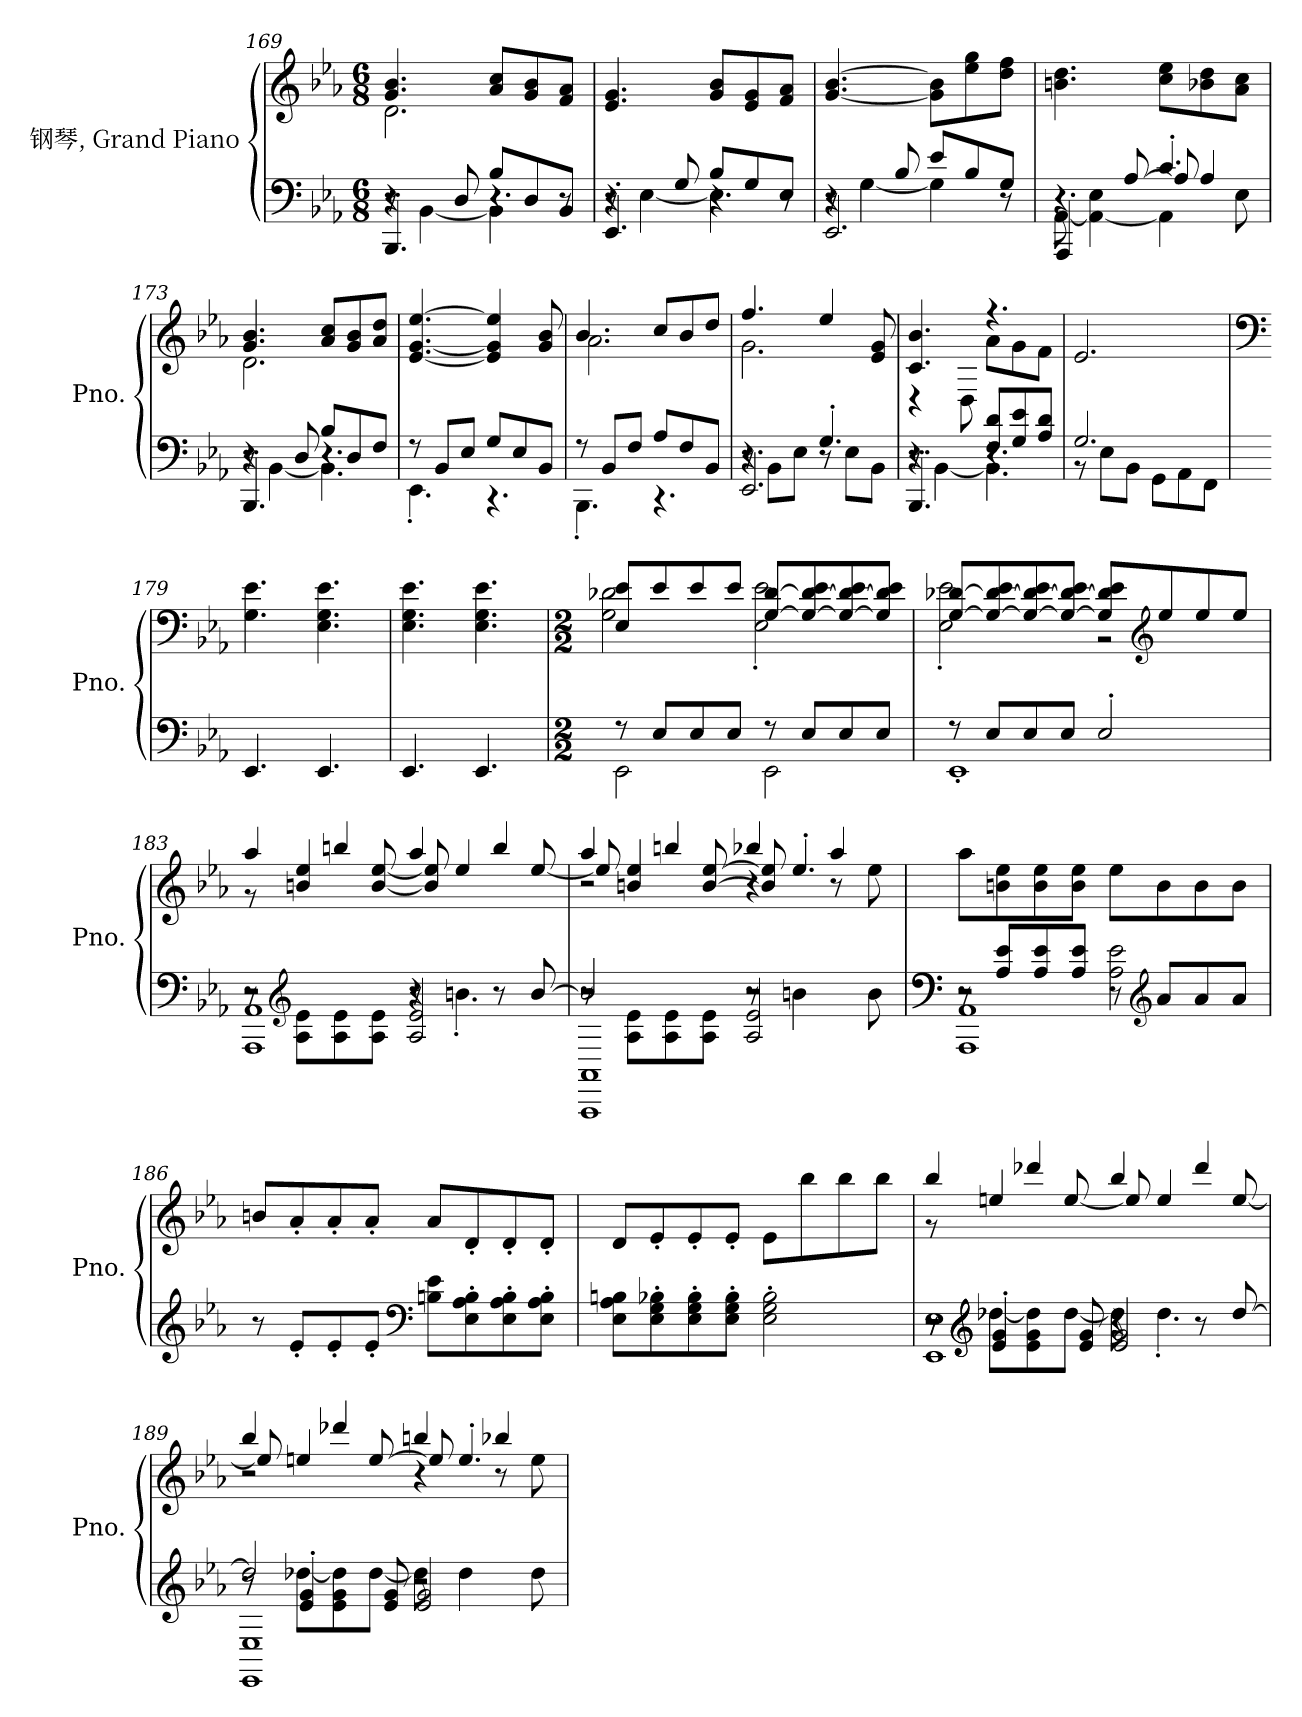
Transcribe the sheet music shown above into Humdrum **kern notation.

**kern	**kern
*part1	*part1
*staff2	*staff1
*I"钢琴, Grand Piano	*
*I'Pno.	*
!!LO:LB:g=z
*clefF4	*clefG2
*k[b-e-a-]	*k[b-e-a-]
*M6/8	*M6/8
*MM80	*MM80
=169	=169
*^	*^
*	*^	*	*
4r	8r	4.BBB-'/	4.g/ 4.b-/	2.d\
.	[4BB-\	.	.	.
8D/	.	.	.	.
*	*	*	*MM85	*
8B-/L	4BB-\]	4.r	8a-/ 8cc/L	.
*	*	*	*MM96	*
8D/	.	.	8g/ 8b-/	.
*	*	*	*MM80	*
8BB-/J	8r	.	8f/ 8a-/J	.
*	*	*	*v	*v
=170	=170	=170	=170
*	*	*	*MM75
4r	8r	4.EE-'/	4.e-/ 4.g/
.	[4E-\	.	.
8G/	.	.	.
*	*	*	*MM75
8B-/L	4E-\]	4.r	8g/ 8b-/L
*	*	*	*MM96
8G/	.	.	8e-/ 8g/
*	*	*	*MM80
8E-/J	8r	.	8f/ 8a-/J
=171	=171	=171	=171
4r	8r	2.EE-/	[4.g/ [4.b-/
.	[4G\	.	.
8B-/	.	.	.
8e-/L	4G\]	.	8g\] 8b-\]L
*	*	*	*MM80
8B-/	.	.	8ee-\ 8gg\
*	*	*	*MM75
8G/J	8r	.	8dd\ 8ff\J
=172	=172	=172	=172
*	*	*	*MM80
4.r	[8AA-\	4AAA-/	4.bn\ 4.dd\
.	4AA-\_ 4E-\	.	.
.	.	[8A-/	.
*	*	*	*MM80
4.c'/	4AA-\]	8A-/]	8cc\ 8ee-\L
*	*	*	*MM100
.	.	4A-/	8b-X\ 8dd\
*	*	*	*MM85
.	8E-\	.	8a-\ 8cc\J
!!LO:PB:g=z
=173	=173	=173	=173
*	*	*	*MM80
*	*	*	*^
4r	8r	4.BBB-'/	4.g/ 4.b-/	2.d\
.	[4BB-\	.	.	.
8D/	.	.	.	.
*	*	*	*MM85	*
8B-/L	4.BB-\]	4.r	8a-/ 8cc/L	.
*	*	*	*MM96	*
8D/	.	.	8g/ 8b-/	.
*	*	*	*MM75	*
8F/J	.	.	8a-/ 8dd/J	.
*	*v	*v	*	*
*	*	*v	*v
=174	=174	=174
8r	4.EE-'\	[4.e-/ [4.g/ [4.ee-/
8BB-/L	.	.
8E-/J	.	.
8G/L	4.r	4e-/] 4g/] 4ee-/]
8E-/	.	.
*	*	*MM75
8BB-/J	.	8g/ 8b-/
=175	=175	=175
*	*	*MM80
*	*	*^
8r	4.BBB-'\	4.b-/	2.a-\
8BB-/L	.	.	.
8F/J	.	.	.
*	*	*MM75	*
8A-/L	4.r	8cc/L	.
*	*	*MM90	*
8F/	.	8b-/	.
8BB-/J	.	8dd/J	.
=176	=176	=176	=176
*	*^	*	*
4.r	8r	2.EE-/	4.ff/	2.g\
.	8BB-\L	.	.	.
.	8E-\J	.	.	.
*	*	*	*MM85	*
4.G'/	8r	.	4ee-/	.
.	8E-\L	.	.	.
*	*	*	*MM75	*
.	8BB-\J	.	8e-/ 8g/	.
=177	=177	=177	=177	=177
4.r	8r	4.BBB-'/	4.c/ 4.b-/	4r
.	[4BB-\	.	.	.
.	.	.	.	8D\
*	*	*	*MM80	*
8F/ 8d/L	4.BB-\]	4.r	4.r	8a-\L
*	*	*	*MM75	*
8G/ 8e-/	.	.	.	8g\
*	*	*	*MM70	*
8A-/ 8d/J	.	.	.	8f\J
*	*v	*v	*	*
*	*	*v	*v
!!LO:LB:g=z
=178	=178	=178
2.G/	8r	2.e-/
.	8E-\L	.
.	8BB-\J	.
.	8GG\L	.
.	8AA-\	.
.	8FF\J	.
*v	*v	*
=179	=179
*	*clefF4
*	*MM85
4.EE-/	4.G\ 4.e-\
*	*MM90
4.EE-/	4.E-\ 4.G\ 4.e-\
=180	=180
4.EE-/	4.E-\ 4.G\ 4.e-\
4.EE-/	4.E-\ 4.G\ 4.e-\
=181	=181
*M2/2	*M2/2
*	*MM100
*^	*^
8r	2EE-\	8E-/ 8e-/L	2G\ 2d-X\
*	*	*MM120	*
8E-/L	.	8e-/	.
*	*	*MM130	*
8E-/	.	8e-/	.
8E-/J	.	8e-/J	.
8r	2EE-\	[8G/ [8d-/L	2E-\' 2e-\'
8E-/L	.	8G/_ 8d-/_ 8e-/	.
8E-/	.	8G/_ 8d-/_ 8e-/	.
8E-/J	.	8G/] 8d-/] 8e-/J	.
!!LO:LB:g=z	!!
=182	=182	=182	=182
8r	1EE-'	[8G/ [8d-X/L	2E-\' 2e-\'
*	*	*MM110	*
8E-/L	.	8G/_ 8d-/_ 8e-/	.
8E-/	.	8G/_ 8d-/_ 8e-/	.
*	*	*MM100	*
8E-/J	.	8G/_ 8d-/_ 8e-/J	.
*	*	*MM90	*
2E-'/	.	8G/] 8d-/] 8e-/L	2r
*	*	*clefG2	*
*	*	*MM110	*
.	.	8ee-/	.
.	.	8ee-/	.
*	*	*MM100	*
.	.	8ee-/J	.
*v	*v	*	*
=183	=183	=183
*	*MM96	*
*^	*	*
*	*^	*	*
*	*	*^	*	*
2r	8r	2r	1AAA- 1AA-	4aa-/	8r
*clefG2	*	*	*	*	*
*	*	*	*	*MM130	*
.	8A-\ 8e-\L	.	.	.	4bn/ 4ee-/
.	8A-\ 8e-\	.	.	4bbn/	.
.	8A-\ 8e-\J	.	.	.	[8b/ [8ee-/
4r	8r	2A-/ 2e-/	.	4aa-/	8b/] 8ee-/]
.	4.bn'\	.	.	.	4ee-/
8r	.	.	.	4bb/	.
[8b/	.	.	.	.	[8ee-/
*	*	*	*	*v	*v
=184	=184	=184	=184	=184
*	*	*	*	*MM90
*	*	*	*	*^
*	*	*	*	*	*^
2b/]	8r	2r	1AAA- 1AA-	4aa-/	2r	8ee-/]
*	*	*	*	*MM130	*	*
.	8A-\ 8e-\L	.	.	.	.	4bn/ 4ee-/
.	8A-\ 8e-\	.	.	4bbn/	.	.
.	8A-\ 8e-\J	.	.	.	.	[8b/ [8ee-/
*	*	*	*	*MM120	*	*
2r	8r	2A-/ 2e-/	.	4bb-X/	4r	8b/] 8ee-/]
.	4bn\	.	.	.	.	4.ee-'/
.	.	.	.	4aa-/	8r	.
*	*	*	*	*MM110	*	*
.	8b\	.	.	.	8ee-\	.
*v	*v	*v	*v	*	*	*
*	*v	*v	*v
!!LO:LB:g=z
=185	=185
*clefF4	*
*	*MM85
*^	*
*	*^	*
8r	2r	1AAA- 1AA-	8aa-\L
*	*	*	*MM130
8A-/ 8e-/L	.	.	8bn\ 8ee-\
8A-/ 8e-/	.	.	8b\ 8ee-\
8A-/ 8e-/J	.	.	8b\ 8ee-\J
*	*	*	*MM110
8r	2A-\ 2e-\	.	8ee-\L
*clefG2	*	*	*
*	*	*	*MM130
8a-/L	.	.	8b\
8a-/	.	.	8b\
8a-/J	.	.	8b\J
*v	*v	*v	*
=186	=186
8r	8bn/L
8e-'/L	8a-'/
8e-'/	8a-'/
8e-'/J	8a-'/J
*clefF4	*
*	*MM120
8Bn\ 8e-\L	8a-/L
*	*MM130
8E-\' 8A-\' 8B\'	8d'/
8E-\' 8A-\' 8B\'	8d'/
*	*MM120
8E-\' 8A-\' 8B\'J	8d'/J
=187	=187
*	*MM100
8E-\ 8A-\ 8Bn\L	8d/L
*	*MM120
8E-\' 8G\' 8B-X\'	8e-'/
8E-\' 8G\' 8B-\'	8e-'/
*	*MM100
8E-\' 8G\' 8B-\'J	8e-'/J
*	*MM90
2E-\' 2G\' 2B-\'	8e-\L
*	*MM110
.	8bb-\
*	*MM120
.	8bb-\
.	8bb-\J
!!LO:LB:g=z
=188	=188
*	*MM96
*^	*^
*	*^	*	*
*	*	*^	*	*
2r	8r	8r	1EE- 1E-	4bb-/	8r
*clefG2	*	*	*	*	*
*	*	*	*	*MM130	*
.	[8dd-X\L	4e-/' 4g/'	.	.	4een/
.	8e-\ 8g\ 8dd-\]	.	.	4ddd-X/	.
.	[8dd-\J	8e-/ 8g/	.	.	[8ee/
4r	8dd-\]	2e-/ 2g/	.	4bb-/	8ee/]
.	4.dd-'\	.	.	.	4ee/
8r	.	.	.	4ddd-/	.
[8dd-/	.	.	.	.	[8ee/
*	*	*	*	*v	*v
=189	=189	=189	=189	=189
*	*	*	*	*MM90
*	*	*	*	*^
*	*	*	*	*	*^
2dd-/]	8r	8r	1EE- 1E-	4bb-/	2r	8ee/]
*	*	*	*	*MM130	*	*
.	[8dd-X\L	4e-/' 4g/'	.	.	.	4een/
.	8e-\ 8g\ 8dd-\]	.	.	4ddd-X/	.	.
.	[8dd-\J	8e-/ 8g/	.	.	.	[8ee/
*	*	*	*	*MM120	*	*
2r	8dd-\]	2e-/ 2g/	.	4bbn/	4r	8ee/]
.	4dd-\	.	.	.	.	4.ee'/
.	.	.	.	4bb-X/	8r	.
.	8dd-\	.	.	.	8ee\	.
*v	*v	*v	*v	*	*	*
*	*v	*v	*v
=	=
*-	*-
